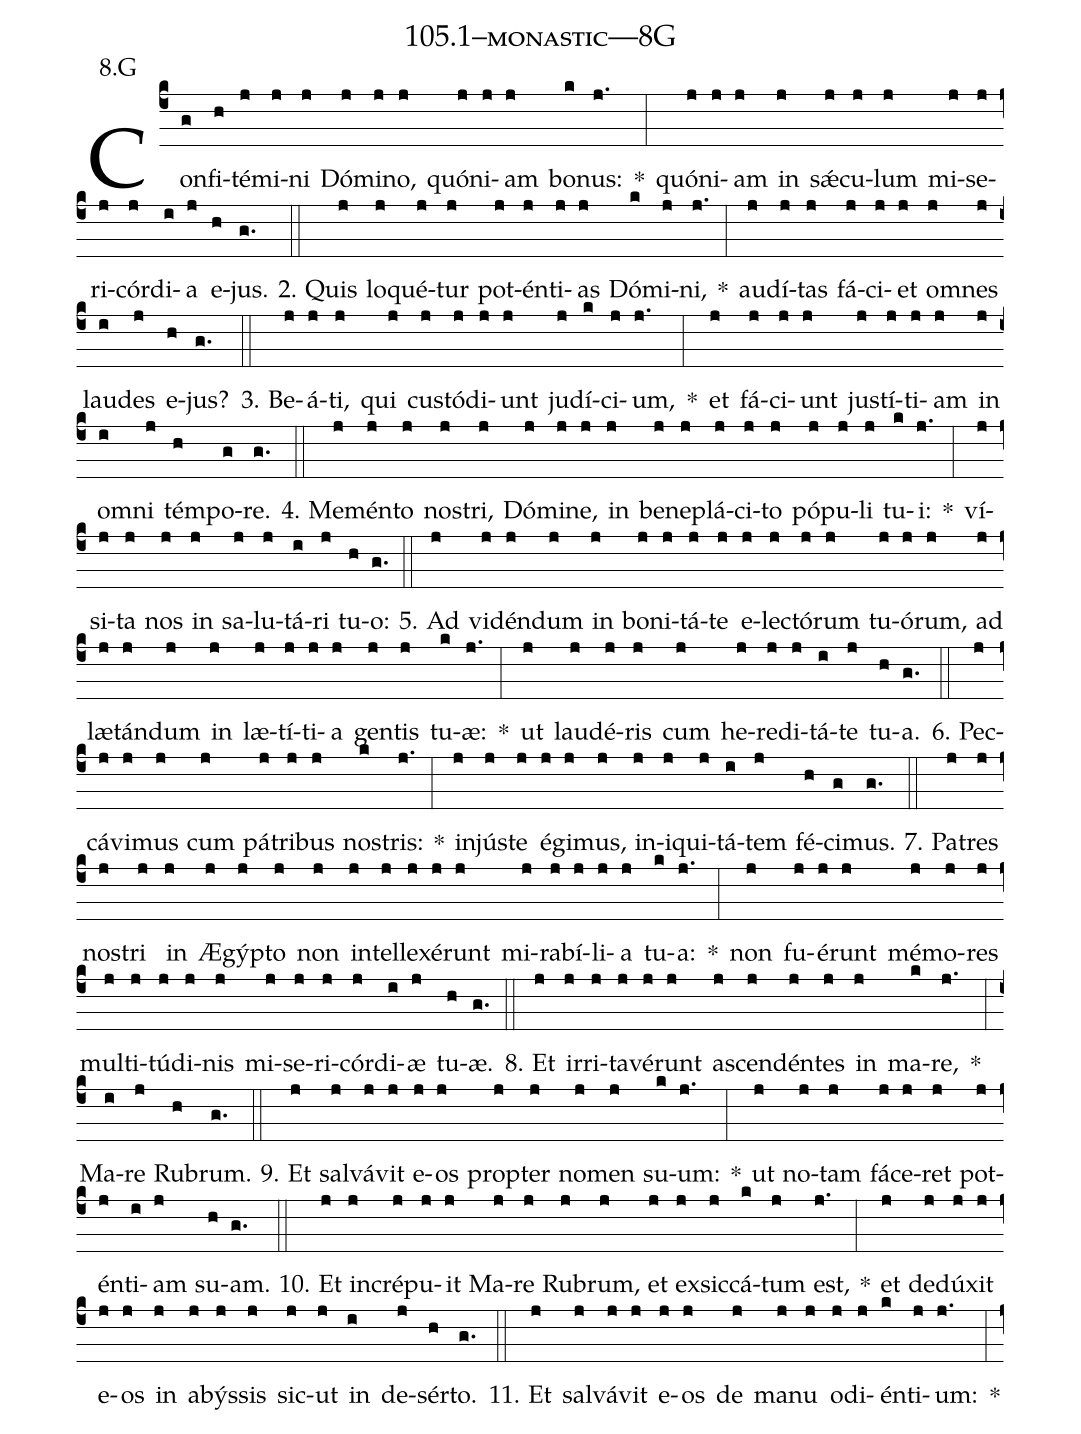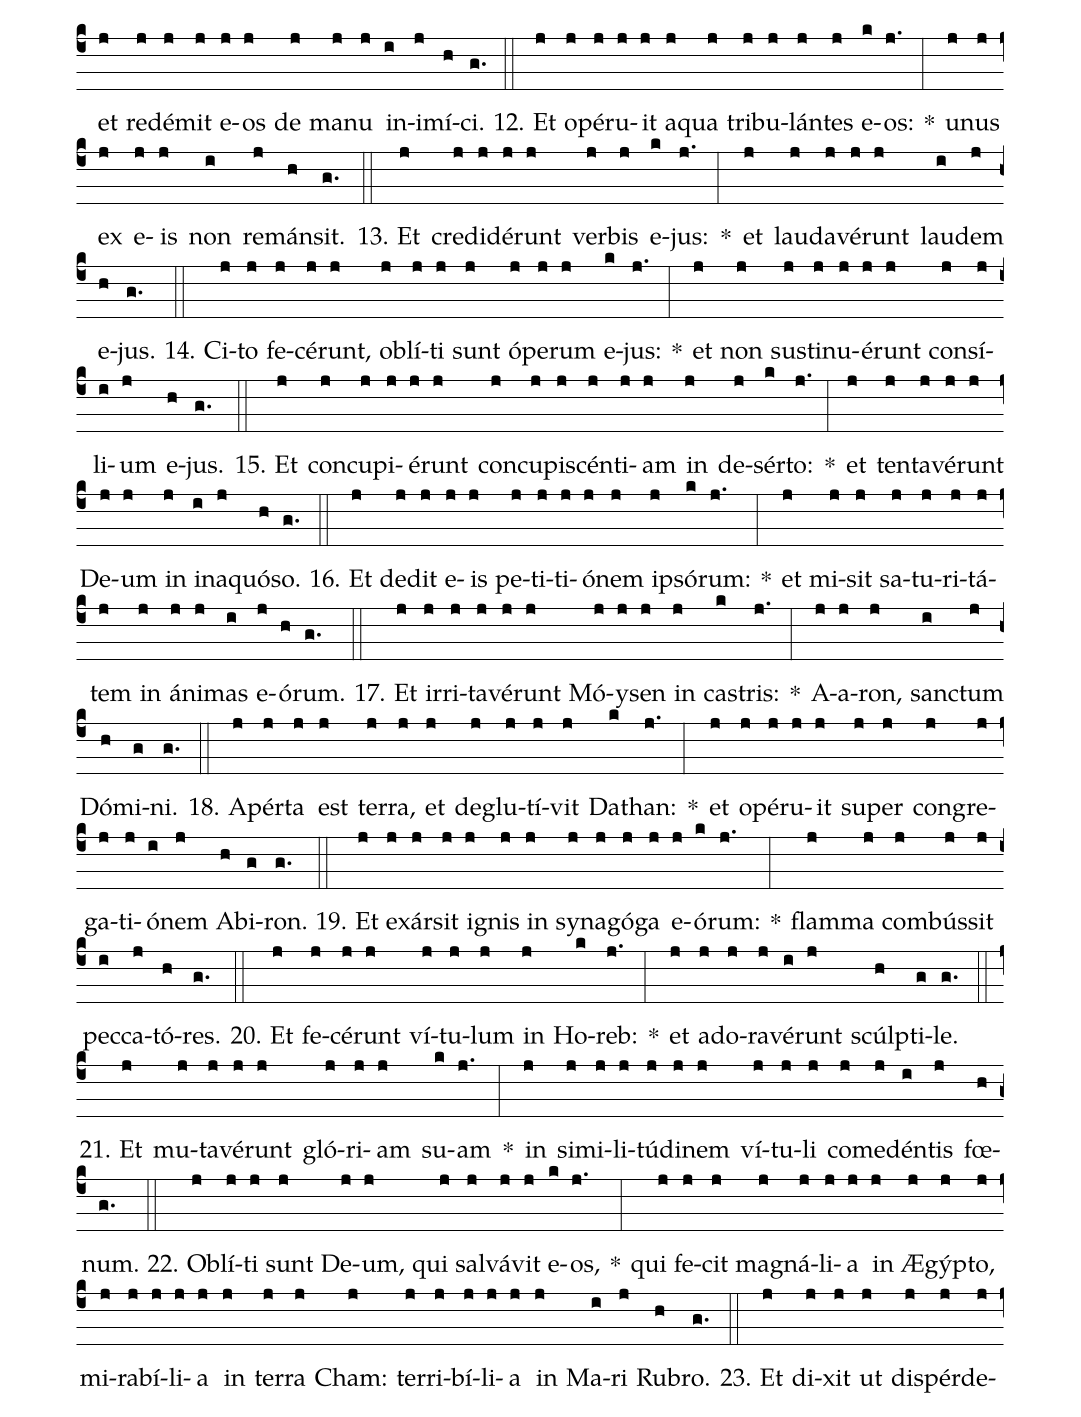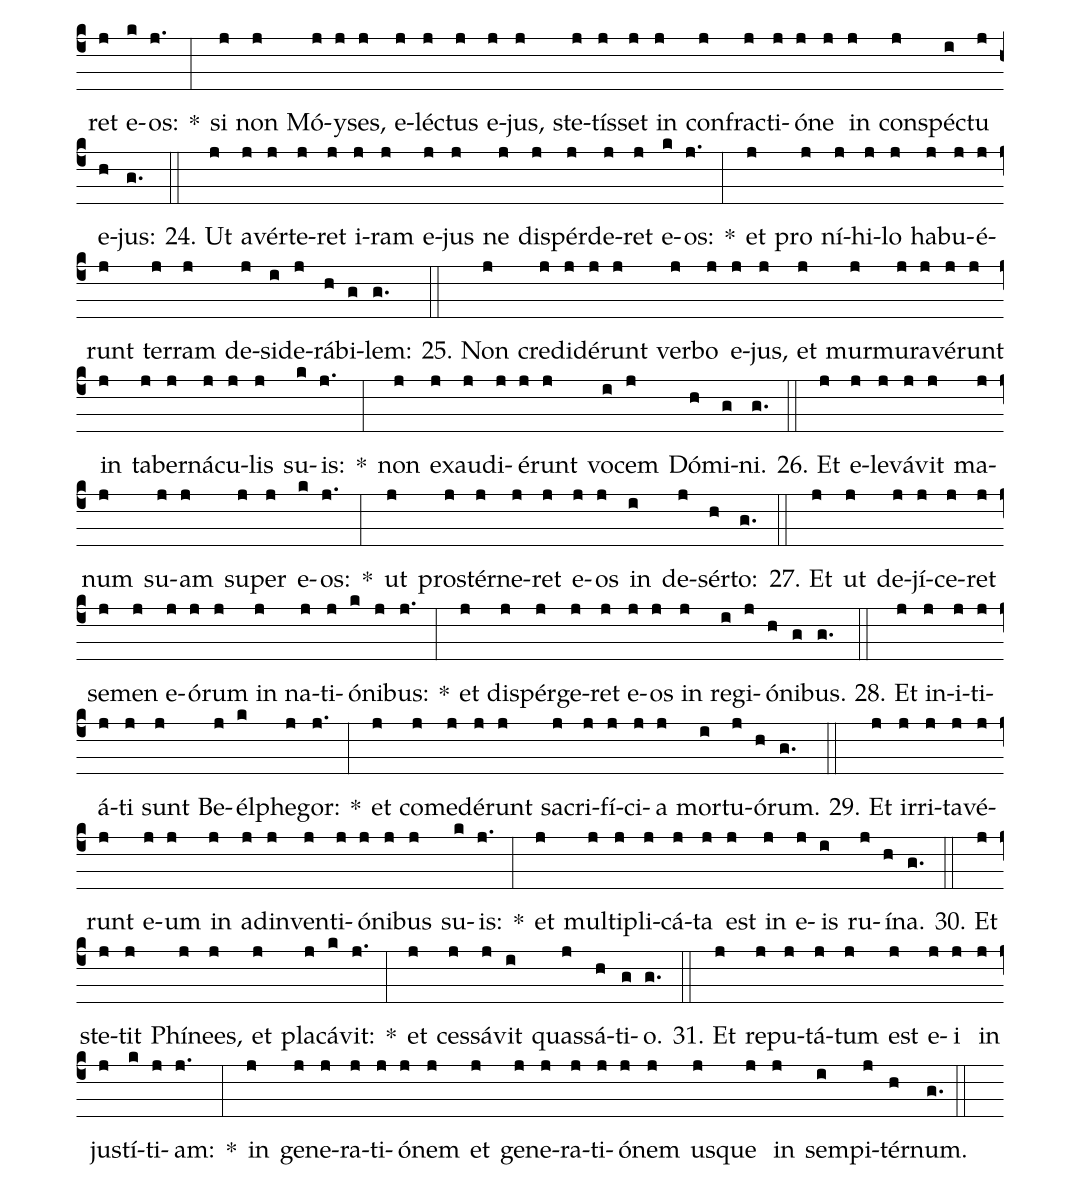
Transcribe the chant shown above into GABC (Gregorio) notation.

name: 105.1--monastic---8G;
annotation: 8.G;
%%
(c4)Con(g)fi(h)té(j)mi(j)ni(j) Dó(j)mi(j)no,(j) quón(j)i(j)am(j) bo(k)nus:(j.) *(:) quón(j)i(j)am(j) in(j) sǽ(j)cu(j)lum(j) mi(j)se(j)ri(j)cór(j)di(i)a(j) e(h)jus.(g.) (::)
2. Quis(j) lo(j)qué(j)tur(j) pot(j)én(j)ti(j)as(j) Dó(k)mi(j)ni,(j.) *(:) au(j)dí(j)tas(j) fá(j)ci(j)et(j) om(j)nes(j) lau(i)des(j) e(h)jus?(g.) (::)
3. Be(j)á(j)ti,(j) qui(j) cus(j)tó(j)di(j)unt(j) ju(j)dí(k)ci(j)um,(j.) *(:) et(j) fá(j)ci(j)unt(j) jus(j)tí(j)ti(j)am(j) in(j) om(i)ni(j) tém(h)po(g)re.(g.) (::)
4. Me(j)mén(j)to(j) nos(j)tri,(j) Dó(j)mi(j)ne,(j) in(j) be(j)ne(j)plá(j)ci(j)to(j) pó(j)pu(j)li(j) tu(k)i:(j.) *(:) ví(j)si(j)ta(j) nos(j) in(j) sa(j)lu(j)tá(i)ri(j) tu(h)o:(g.) (::)
5. Ad(j) vi(j)dén(j)dum(j) in(j) bo(j)ni(j)tá(j)te(j) e(j)lec(j)tó(j)rum(j) tu(j)ó(j)rum,(j) ad(j) læ(j)tán(j)dum(j) in(j) læ(j)tí(j)ti(j)a(j) gen(j)tis(j) tu(k)æ:(j.) *(:) ut(j) lau(j)dé(j)ris(j) cum(j) he(j)re(j)di(j)tá(i)te(j) tu(h)a.(g.) (::)
6. Pec(j)cá(j)vi(j)mus(j) cum(j) pá(j)tri(j)bus(j) nos(k)tris:(j.) *(:) in(j)jús(j)te(j) é(j)gi(j)mus,(j) in(j)i(j)qui(j)tá(i)tem(j) fé(h)ci(g)mus.(g.) (::)
7. Pa(j)tres(j) nos(j)tri(j) in(j) Æ(j)gýp(j)to(j) non(j) in(j)tel(j)le(j)xé(j)runt(j) mi(j)ra(j)bí(j)li(j)a(j) tu(k)a:(j.) *(:) non(j) fu(j)é(j)runt(j) mé(j)mo(j)res(j) mul(j)ti(j)tú(j)di(j)nis(j) mi(j)se(j)ri(j)cór(j)di(i)æ(j) tu(h)æ.(g.) (::)
8. Et(j) ir(j)ri(j)ta(j)vé(j)runt(j) a(j)scen(j)dén(j)tes(j) in(j) ma(k)re,(j.) *(:) Ma(i)re(j) Ru(h)brum.(g.) (::)
9. Et(j) sal(j)vá(j)vit(j) e(j)os(j) prop(j)ter(j) no(j)men(j) su(k)um:(j.) *(:) ut(j) no(j)tam(j) fá(j)ce(j)ret(j) pot(j)én(j)ti(i)am(j) su(h)am.(g.) (::)
10. Et(j) in(j)cré(j)pu(j)it(j) Ma(j)re(j) Ru(j)brum,(j) et(j) ex(j)sic(j)cá(k)tum(j) est,(j.) *(:) et(j) de(j)dú(j)xit(j) e(j)os(j) in(j) a(j)býs(j)sis(j) sic(j)ut(j) in(i) de(j)sér(h)to.(g.) (::)
11. Et(j) sal(j)vá(j)vit(j) e(j)os(j) de(j) ma(j)nu(j) o(j)di(j)én(k)ti(j)um:(j.) *(:) et(j) red(j)é(j)mit(j) e(j)os(j) de(j) ma(j)nu(j) in(i)i(j)mí(h)ci.(g.) (::)
12. Et(j) o(j)pé(j)ru(j)it(j) a(j)qua(j) tri(j)bu(j)lán(j)tes(j) e(k)os:(j.) *(:) u(j)nus(j) ex(j) e(j)is(j) non(i) re(j)mán(h)sit.(g.) (::)
13. Et(j) cre(j)di(j)dé(j)runt(j) ver(j)bis(j) e(k)jus:(j.) *(:) et(j) lau(j)da(j)vé(j)runt(j) lau(i)dem(j) e(h)jus.(g.) (::)
14. Ci(j)to(j) fe(j)cé(j)runt,(j) ob(j)lí(j)ti(j) sunt(j) ó(j)pe(j)rum(j) e(k)jus:(j.) *(:) et(j) non(j) sus(j)ti(j)nu(j)é(j)runt(j) con(j)sí(j)li(i)um(j) e(h)jus.(g.) (::)
15. Et(j) con(j)cu(j)pi(j)é(j)runt(j) con(j)cu(j)pi(j)scén(j)ti(j)am(j) in(j) de(j)sér(k)to:(j.) *(:) et(j) ten(j)ta(j)vé(j)runt(j) De(j)um(j) in(j) in(i)a(j)quó(h)so.(g.) (::)
16. Et(j) de(j)dit(j) e(j)is(j) pe(j)ti(j)ti(j)ó(j)nem(j) ip(j)só(k)rum:(j.) *(:) et(j) mi(j)sit(j) sa(j)tu(j)ri(j)tá(j)tem(j) in(j) á(j)ni(j)mas(i) e(j)ó(h)rum.(g.) (::)
17. Et(j) ir(j)ri(j)ta(j)vé(j)runt(j) Mó(j)y(j)sen(j) in(j) cas(k)tris:(j.) *(:) A(j)a(j)ron,(j) sanc(i)tum(j) Dó(h)mi(g)ni.(g.) (::)
18. A(j)pér(j)ta(j) est(j) ter(j)ra,(j) et(j) de(j)glu(j)tí(j)vit(j) Da(k)than:(j.) *(:) et(j) o(j)pé(j)ru(j)it(j) su(j)per(j) con(j)gre(j)ga(j)ti(j)ó(i)nem(j) Ab(h)i(g)ron.(g.) (::)
19. Et(j) ex(j)ár(j)sit(j) i(j)gnis(j) in(j) sy(j)na(j)gó(j)ga(j) e(j)ó(k)rum:(j.) *(:) flam(j)ma(j) com(j)bús(j)sit(j) pec(i)ca(j)tó(h)res.(g.) (::)
20. Et(j) fe(j)cé(j)runt(j) ví(j)tu(j)lum(j) in(j) Ho(k)reb:(j.) *(:) et(j) ad(j)o(j)ra(j)vé(i)runt(j) scúlp(h)ti(g)le.(g.) (::)
21. Et(j) mu(j)ta(j)vé(j)runt(j) gló(j)ri(j)am(j) su(k)am(j.) *(:) in(j) si(j)mi(j)li(j)tú(j)di(j)nem(j) ví(j)tu(j)li(j) com(j)e(j)dén(i)tis(j) fœ(h)num.(g.) (::)
22. Ob(j)lí(j)ti(j) sunt(j) De(j)um,(j) qui(j) sal(j)vá(j)vit(j) e(k)os,(j.) *(:) qui(j) fe(j)cit(j) ma(j)gná(j)li(j)a(j) in(j) Æ(j)gýp(j)to,(j) mi(j)ra(j)bí(j)li(j)a(j) in(j) ter(j)ra(j) Cham:(j) ter(j)ri(j)bí(j)li(j)a(j) in(j) Ma(i)ri(j) Ru(h)bro.(g.) (::)
23. Et(j) di(j)xit(j) ut(j) dis(j)pér(j)de(j)ret(j) e(k)os:(j.) *(:) si(j) non(j) Mó(j)y(j)ses,(j) e(j)léc(j)tus(j) e(j)jus,(j) ste(j)tís(j)set(j) in(j) con(j)frac(j)ti(j)ó(j)ne(j) in(j) con(j)spéc(i)tu(j) e(h)jus:(g.) (::)
24. Ut(j) a(j)vér(j)te(j)ret(j) i(j)ram(j) e(j)jus(j) ne(j) dis(j)pér(j)de(j)ret(j) e(k)os:(j.) *(:) et(j) pro(j) ní(j)hi(j)lo(j) ha(j)bu(j)é(j)runt(j) ter(j)ram(j) de(j)si(i)de(j)rá(h)bi(g)lem:(g.) (::)
25. Non(j) cre(j)di(j)dé(j)runt(j) ver(j)bo(j) e(j)jus,(j) et(j) mur(j)mu(j)ra(j)vé(j)runt(j) in(j) ta(j)ber(j)ná(j)cu(j)lis(j) su(k)is:(j.) *(:) non(j) ex(j)au(j)di(j)é(j)runt(j) vo(i)cem(j) Dó(h)mi(g)ni.(g.) (::)
26. Et(j) e(j)le(j)vá(j)vit(j) ma(j)num(j) su(j)am(j) su(j)per(j) e(k)os:(j.) *(:) ut(j) pro(j)stér(j)ne(j)ret(j) e(j)os(j) in(i) de(j)sér(h)to:(g.) (::)
27. Et(j) ut(j) de(j)jí(j)ce(j)ret(j) se(j)men(j) e(j)ó(j)rum(j) in(j) na(j)ti(j)ó(k)ni(j)bus:(j.) *(:) et(j) di(j)spér(j)ge(j)ret(j) e(j)os(j) in(j) re(i)gi(j)ó(h)ni(g)bus.(g.) (::)
28. Et(j) in(j)i(j)ti(j)á(j)ti(j) sunt(j) Be(j)él(k)phe(j)gor:(j.) *(:) et(j) com(j)e(j)dé(j)runt(j) sa(j)cri(j)fí(j)ci(j)a(j) mor(i)tu(j)ó(h)rum.(g.) (::)
29. Et(j) ir(j)ri(j)ta(j)vé(j)runt(j) e(j)um(j) in(j) ad(j)in(j)ven(j)ti(j)ó(j)ni(j)bus(j) su(k)is:(j.) *(:) et(j) mul(j)ti(j)pli(j)cá(j)ta(j) est(j) in(j) e(j)is(i) ru(j)í(h)na.(g.) (::)
30. Et(j) ste(j)tit(j) Phí(j)nees,(j) et(j) pla(j)cá(k)vit:(j.) *(:) et(j) ces(j)sá(j)vit(i) quas(j)sá(h)ti(g)o.(g.) (::)
31. Et(j) re(j)pu(j)tá(j)tum(j) est(j) e(j)i(j) in(j) jus(j)tí(k)ti(j)am:(j.) *(:) in(j) ge(j)ne(j)ra(j)ti(j)ó(j)nem(j) et(j) ge(j)ne(j)ra(j)ti(j)ó(j)nem(j) us(j)que(j) in(j) sem(i)pi(j)tér(h)num.(g.) (::)
